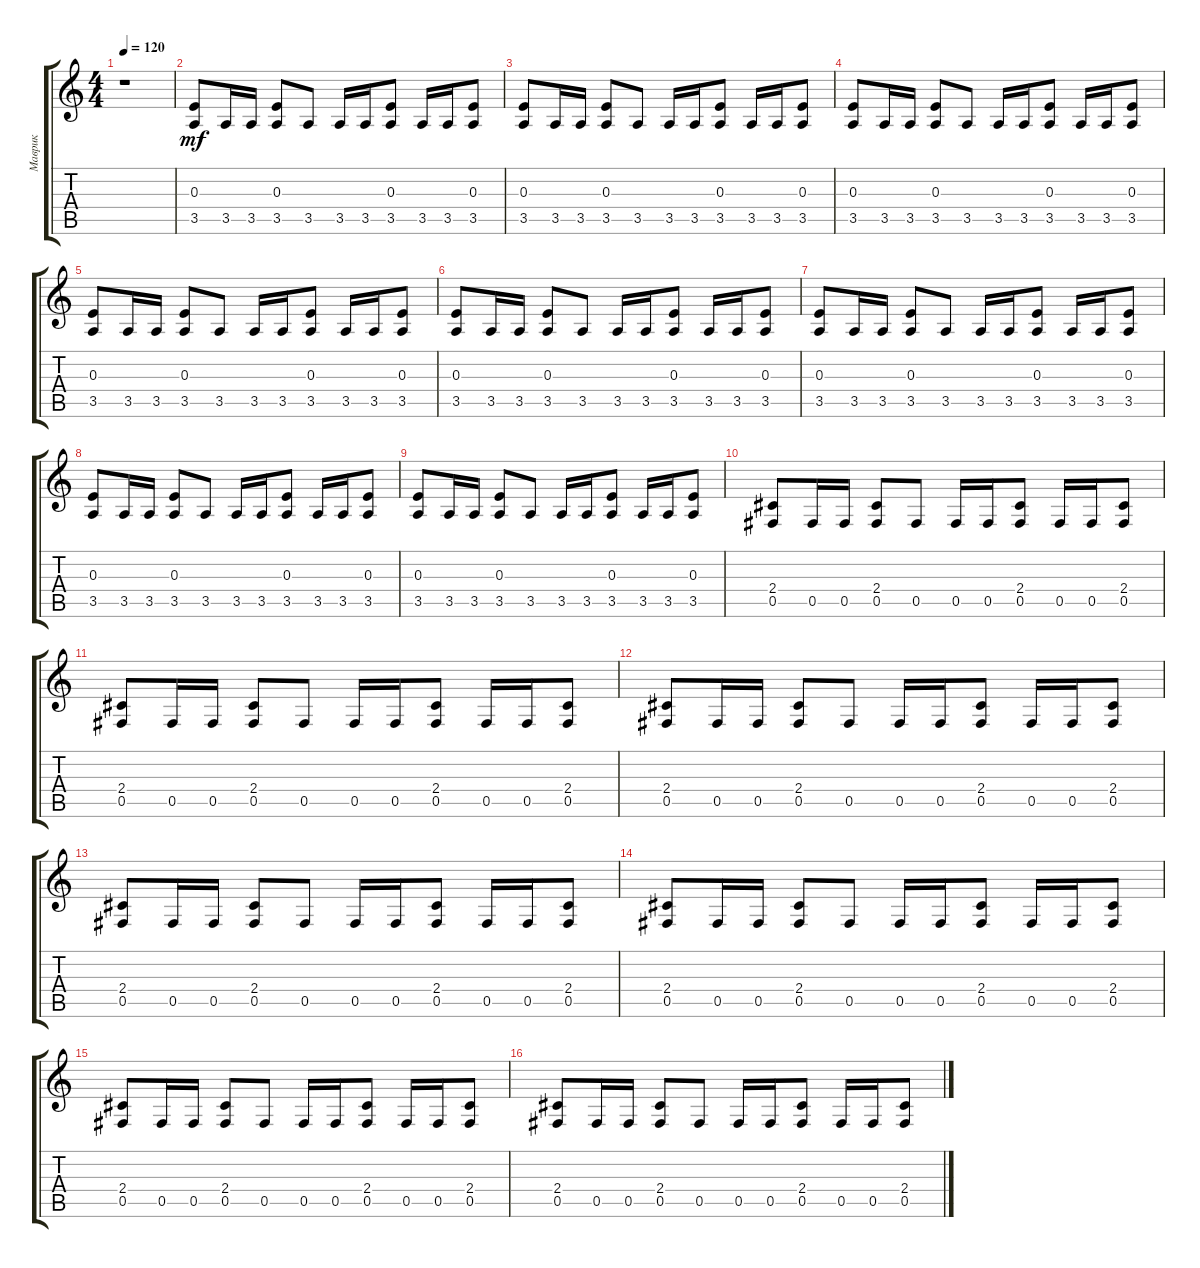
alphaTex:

\track ("Маврик" "Маврик") {instrument distortionguitar}
\staff {score tabs}
\tuning (Db4 Ab3 E3 B2 Gb2 Db2) {hide}
\ts (4 4)
\tempo 120
\clef g2
\ks c
r.1{dy mf} |
(0.3 3.5).8 3.5.16 3.5.16 (0.3 3.5).8 3.5.8 3.5.16 3.5.16 (0.3 3.5).8 3.5.16 3.5.16 (0.3 3.5).8 |
(0.3 3.5).8 3.5.16 3.5.16 (0.3 3.5).8 3.5.8 3.5.16 3.5.16 (0.3 3.5).8 3.5.16 3.5.16 (0.3 3.5).8 |
(0.3 3.5).8 3.5.16 3.5.16 (0.3 3.5).8 3.5.8 3.5.16 3.5.16 (0.3 3.5).8 3.5.16 3.5.16 (0.3 3.5).8 |
(0.3 3.5).8 3.5.16 3.5.16 (0.3 3.5).8 3.5.8 3.5.16 3.5.16 (0.3 3.5).8 3.5.16 3.5.16 (0.3 3.5).8 |
(0.3 3.5).8 3.5.16 3.5.16 (0.3 3.5).8 3.5.8 3.5.16 3.5.16 (0.3 3.5).8 3.5.16 3.5.16 (0.3 3.5).8 |
(0.3 3.5).8 3.5.16 3.5.16 (0.3 3.5).8 3.5.8 3.5.16 3.5.16 (0.3 3.5).8 3.5.16 3.5.16 (0.3 3.5).8 |
(0.3 3.5).8 3.5.16 3.5.16 (0.3 3.5).8 3.5.8 3.5.16 3.5.16 (0.3 3.5).8 3.5.16 3.5.16 (0.3 3.5).8 |
(0.3 3.5).8 3.5.16 3.5.16 (0.3 3.5).8 3.5.8 3.5.16 3.5.16 (0.3 3.5).8 3.5.16 3.5.16 (0.3 3.5).8 |
(2.4 0.5).8 0.5.16 0.5.16 (2.4 0.5).8 0.5.8 0.5.16 0.5.16 (2.4 0.5).8 0.5.16 0.5.16 (2.4 0.5).8 |
(2.4 0.5).8 0.5.16 0.5.16 (2.4 0.5).8 0.5.8 0.5.16 0.5.16 (2.4 0.5).8 0.5.16 0.5.16 (2.4 0.5).8 |
(2.4 0.5).8 0.5.16 0.5.16 (2.4 0.5).8 0.5.8 0.5.16 0.5.16 (2.4 0.5).8 0.5.16 0.5.16 (2.4 0.5).8 |
(2.4 0.5).8 0.5.16 0.5.16 (2.4 0.5).8 0.5.8 0.5.16 0.5.16 (2.4 0.5).8 0.5.16 0.5.16 (2.4 0.5).8 |
(2.4 0.5).8 0.5.16 0.5.16 (2.4 0.5).8 0.5.8 0.5.16 0.5.16 (2.4 0.5).8 0.5.16 0.5.16 (2.4 0.5).8 |
(2.4 0.5).8 0.5.16 0.5.16 (2.4 0.5).8 0.5.8 0.5.16 0.5.16 (2.4 0.5).8 0.5.16 0.5.16 (2.4 0.5).8 |
(2.4 0.5).8 0.5.16 0.5.16 (2.4 0.5).8 0.5.8 0.5.16 0.5.16 (2.4 0.5).8 0.5.16 0.5.16 (2.4 0.5).8
